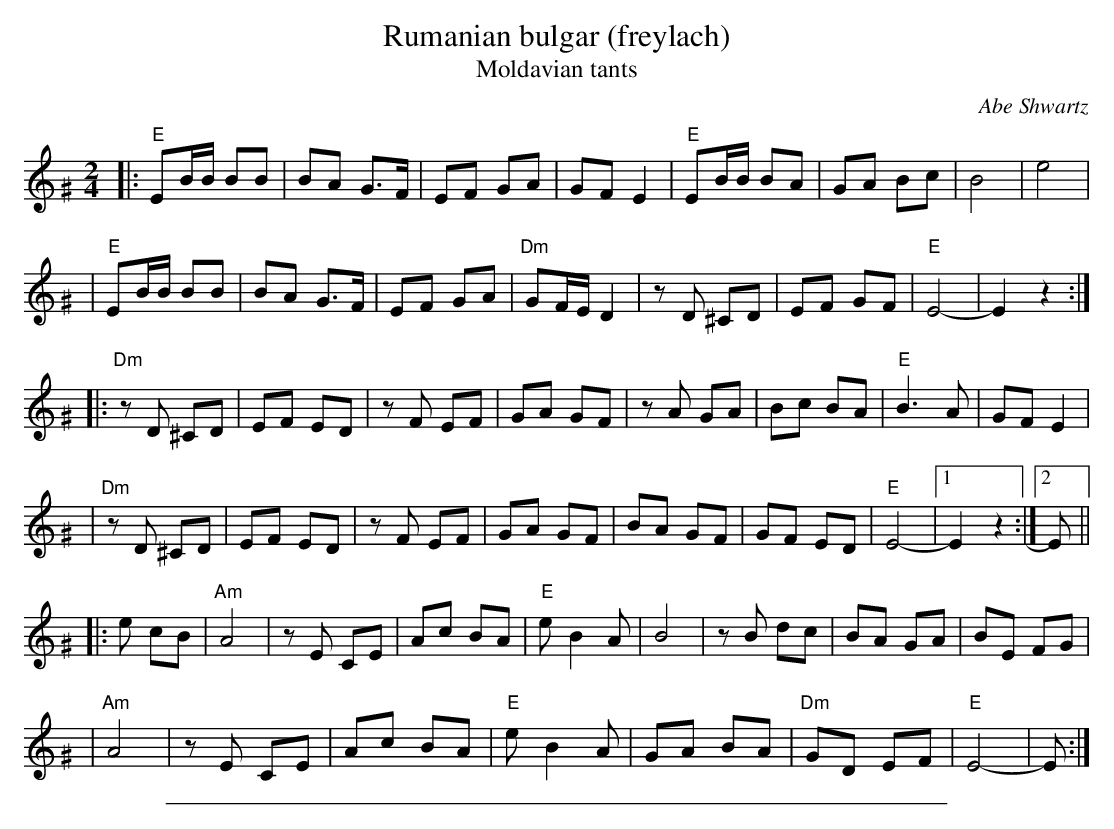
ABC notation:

X:1
T: Rumanian bulgar (freylach)
T: Moldavian tants
O: Abe Shwartz
M: 2/4
L: 1/16
K: EPhr^G
|: "E"E2BB B2B2 | B2A2 G3F | E2F2 G2A2 | G2F2 E4 |  "E"E2BB B2A2 | G2A2 B2c2 | B8 | e8 |
|  "E"E2BB B2B2 | B2A2 G3F | E2F2 G2A2 | "Dm"G2FE D4  | z2D2 ^C2D2 | E2F2 G2F2 | "E"E8- | E4 z4 :|
|: "Dm"z2D2 ^C2D2 | E2F2 E2D2 | z2F2 E2F2 | G2A2 G2F2 | z2A2 G2A2 | B2c2 B2A2 | "E"B6 A2 | G2F2 E4 |
| "Dm"z2D2 ^C2D2 | E2F2 E2D2 | z2F2 E2F2 | G2A2 G2F2 | B2A2 G2F2 | G2F2 E2D2 | "E"E8- |1 E4 z4 :|2 E2 ||
|: e2 c2B2 | "Am"A8 | z2E2 C2E2 | A2c2 B2A2 | "E"e2 B4 A2 | B8 | z2 B2 d2c2 | B2A2 G2A2 | B2E2 F2G2 |
| "Am"A8 |  z2E2 C2E2 | A2c2 B2A2 | "E"e2 B4 A2 | G2A2 B2A2 | "Dm"G2D2 E2F2 | "E"E8- | E2 :|
